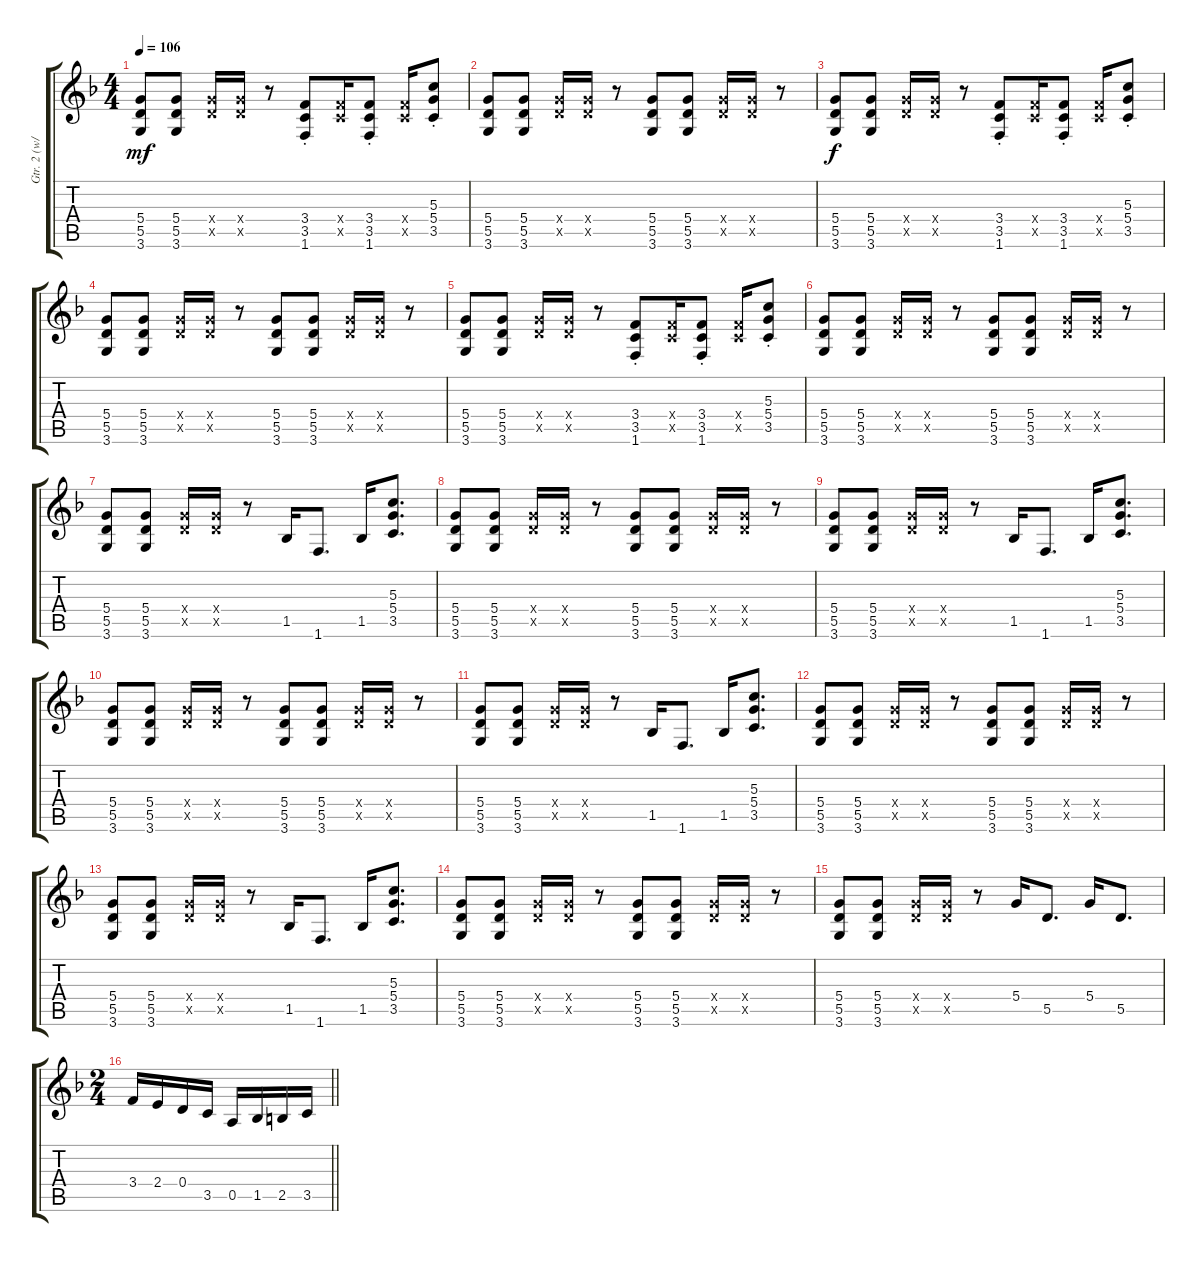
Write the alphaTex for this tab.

\track ("Gtr. 2 (w/ chorus)" "Gtr. 2 (w/") {instrument electricguitarclean}
\staff {score tabs}
\tuning (E4 B3 G3 D3 A2 E2) {hide}
\ts (4 4)
\tempo 106
\clef g2
\ks f
(5.4 5.5 3.6).8{dy mf} (5.4 5.5 3.6).8 (5.4{x} 5.5{x}).16 (5.4{x} 5.5{x}).16 r.8 (3.4{st} 3.5{st} 1.6{st}).8 (3.4{x} 3.5{x}).16 (3.4{st} 3.5{st} 1.6{st}).8 (3.4{x} 3.5{x}).16 (5.3{st} 5.4{st} 3.5{st}).8 |
(5.4 5.5 3.6).8 (5.4 5.5 3.6).8 (5.4{x} 5.5{x}).16 (5.4{x} 5.5{x}).16 r.8 (5.4 5.5 3.6).8 (5.4 5.5 3.6).8 (5.4{x} 5.5{x}).16 (5.4{x} 5.5{x}).16 r.8 |
(5.4 5.5 3.6).8{dy f} (5.4 5.5 3.6).8 (5.4{x} 5.5{x}).16 (5.4{x} 5.5{x}).16 r.8 (3.4{st} 3.5{st} 1.6{st}).8 (3.4{x} 3.5{x}).16 (3.4{st} 3.5{st} 1.6{st}).8 (3.4{x} 3.5{x}).16 (5.3{st} 5.4{st} 3.5{st}).8 |
(5.4 5.5 3.6).8 (5.4 5.5 3.6).8 (5.4{x} 5.5{x}).16 (5.4{x} 5.5{x}).16 r.8 (5.4 5.5 3.6).8 (5.4 5.5 3.6).8 (5.4{x} 5.5{x}).16 (5.4{x} 5.5{x}).16 r.8 |
(5.4 5.5 3.6).8 (5.4 5.5 3.6).8 (5.4{x} 5.5{x}).16 (5.4{x} 5.5{x}).16 r.8 (3.4{st} 3.5{st} 1.6{st}).8 (3.4{x} 3.5{x}).16 (3.4{st} 3.5{st} 1.6{st}).8 (3.4{x} 3.5{x}).16 (5.3{st} 5.4{st} 3.5{st}).8 |
(5.4 5.5 3.6).8 (5.4 5.5 3.6).8 (5.4{x} 5.5{x}).16 (5.4{x} 5.5{x}).16 r.8 (5.4 5.5 3.6).8 (5.4 5.5 3.6).8 (5.4{x} 5.5{x}).16 (5.4{x} 5.5{x}).16 r.8 |
(5.4 5.5 3.6).8 (5.4 5.5 3.6).8 (5.4{x} 5.5{x}).16 (5.4{x} 5.5{x}).16 r.8 1.5.16 1.6.8{d} 1.5.16 (5.3 5.4 3.5).8{d} |
(5.4 5.5 3.6).8 (5.4 5.5 3.6).8 (5.4{x} 5.5{x}).16 (5.4{x} 5.5{x}).16 r.8 (5.4 5.5 3.6).8 (5.4 5.5 3.6).8 (5.4{x} 5.5{x}).16 (5.4{x} 5.5{x}).16 r.8 |
(5.4 5.5 3.6).8 (5.4 5.5 3.6).8 (5.4{x} 5.5{x}).16 (5.4{x} 5.5{x}).16 r.8 1.5.16 1.6.8{d} 1.5.16 (5.3 5.4 3.5).8{d} |
(5.4 5.5 3.6).8 (5.4 5.5 3.6).8 (5.4{x} 5.5{x}).16 (5.4{x} 5.5{x}).16 r.8 (5.4 5.5 3.6).8 (5.4 5.5 3.6).8 (5.4{x} 5.5{x}).16 (5.4{x} 5.5{x}).16 r.8 |
(5.4 5.5 3.6).8 (5.4 5.5 3.6).8 (5.4{x} 5.5{x}).16 (5.4{x} 5.5{x}).16 r.8 1.5.16 1.6.8{d} 1.5.16 (5.3 5.4 3.5).8{d} |
(5.4 5.5 3.6).8 (5.4 5.5 3.6).8 (5.4{x} 5.5{x}).16 (5.4{x} 5.5{x}).16 r.8 (5.4 5.5 3.6).8 (5.4 5.5 3.6).8 (5.4{x} 5.5{x}).16 (5.4{x} 5.5{x}).16 r.8 |
(5.4 5.5 3.6).8 (5.4 5.5 3.6).8 (5.4{x} 5.5{x}).16 (5.4{x} 5.5{x}).16 r.8 1.5.16 1.6.8{d} 1.5.16 (5.3 5.4 3.5).8{d} |
(5.4 5.5 3.6).8 (5.4 5.5 3.6).8 (5.4{x} 5.5{x}).16 (5.4{x} 5.5{x}).16 r.8 (5.4 5.5 3.6).8 (5.4 5.5 3.6).8 (5.4{x} 5.5{x}).16 (5.4{x} 5.5{x}).16 r.8 |
(5.4 5.5 3.6).8 (5.4 5.5 3.6).8 (5.4{x} 5.5{x}).16 (5.4{x} 5.5{x}).16 r.8 5.4.16 5.5.8{d} 5.4.16 5.5.8{d} |
\ts (2 4)
\barLineRight lightlight
3.4.16 2.4.16 0.4.16 3.5.16 0.5.16 1.5.16 2.5.16 3.5.16
